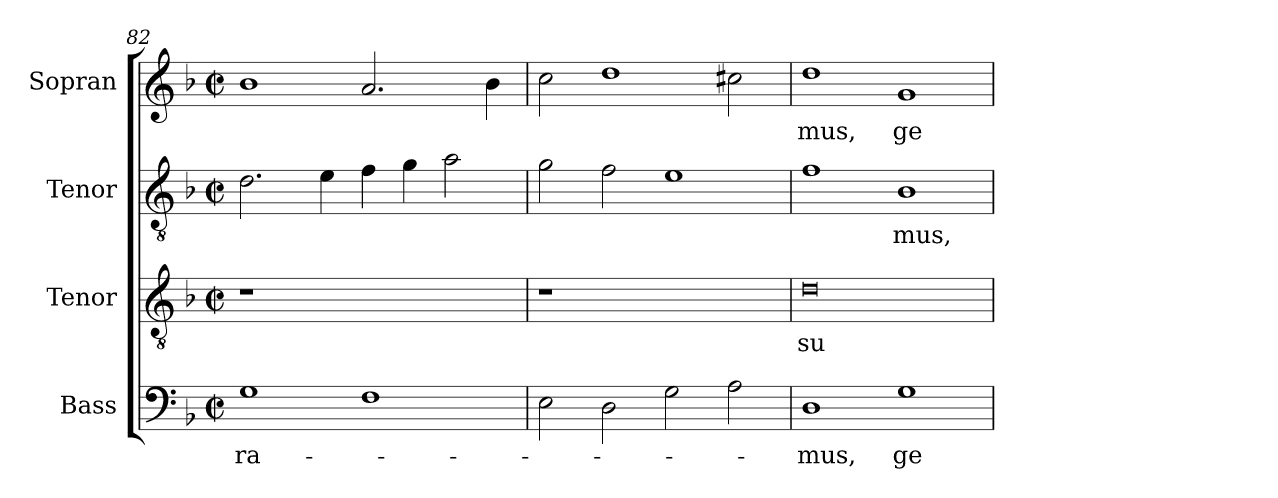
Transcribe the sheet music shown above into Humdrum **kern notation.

**kern	**text	**kern	**text	**kern	**text	**kern	**text
*part4	*part4	*part3	*part3	*part2	*part2	*part1	*part1
*staff4	*staff4	*staff3	*staff3	*staff2	*staff2	*staff1	*staff1
*I"Bass	*	*I"Tenor	*	*I"Tenor	*	*I"Sopran	*
*	*	*I'Tenor	*	*	*	*	*
*clefF4	*	*clefGv2	*	*clefGv2	*	*clefG2	*
*	*	*ITrd7c12	*	*ITrd7c12	*	*	*
*k[b-]	*	*k[b-]	*	*k[b-]	*	*k[b-]	*
*F:	*	*F:	*	*F:	*	*F:	*
*M2/2	*	*M2/2	*	*M2/2	*	*M2/2	*
*met(c|)	*	*met(c|)	*	*met(c|)	*	*met(c|)	*
=82	=82	=82	=82	=82	=82	=82	=82
!	!LO:LY:b:color=#000000	!LO:N:vis=1	!	!	!	!	!
1Gi	-ra-	1r	.	2.Di\	.	1b-i	.
.	.	.	.	4Ei\	.	.	.
1Fi	.	1ryy	.	4Fi\	.	2.ai/	.
.	.	.	.	4Gi\	.	.	.
.	.	.	.	2Ai\	.	.	.
.	.	.	.	.	.	4b-i\	.
=83	=83	=83	=83	=83	=83	=83	=83
!	!	!LO:N:vis=1	!	!	!	!	!
2Ei\	.	1r	.	2Gi\	.	2cci\	.
2Di\	.	.	.	2Fi\	.	1ddi	.
2Gi\	.	1ryy	.	1Ei	.	.	.
2Ai\	.	.	.	.	.	2cc#Xi\	.
=84	=84	=84	=84	=84	=84	=84	=84
!	!LO:LY:b:color=#000000	!	!	!	!	!	!
!	!	!	!LO:LY:b:color=#000000	!	!	!	!
!	!	!	!	!	!	!	!LO:LY:b:color=#000000
1Di	-mus,	0Di	su-	1Fi	.	1ddi	-mus,
!	!LO:LY:b:color=#000000	!	!	!	!	!	!
!	!	!	!	!	!LO:LY:b:color=#000000	!	!
!	!	!	!	!	!	!	!LO:LY:b:color=#000000
1Gi	ge-	.	.	1BB-i	-mus,	1gi	ge-
=	=	=	=	=	=	=	=
*-	*-	*-	*-	*-	*-	*-	*-
